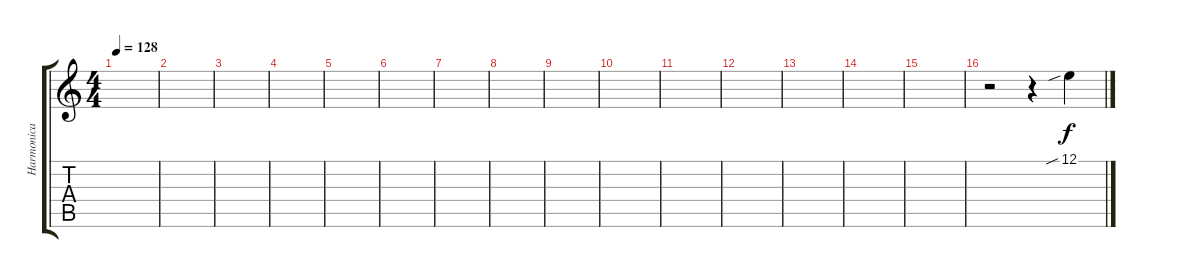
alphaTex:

\track ("Harmonica" "Harmonica") {instrument harmonica}
\staff {score tabs}
\tuning (E4 B3 G3 D3 A2 E2) {hide}
\ts (4 4)
\tempo 128
\clef g2
\ks c
|
|
|
|
|
|
|
|
|
|
|
|
|
|
|
r.2 r.4 12.1{sib}.4
